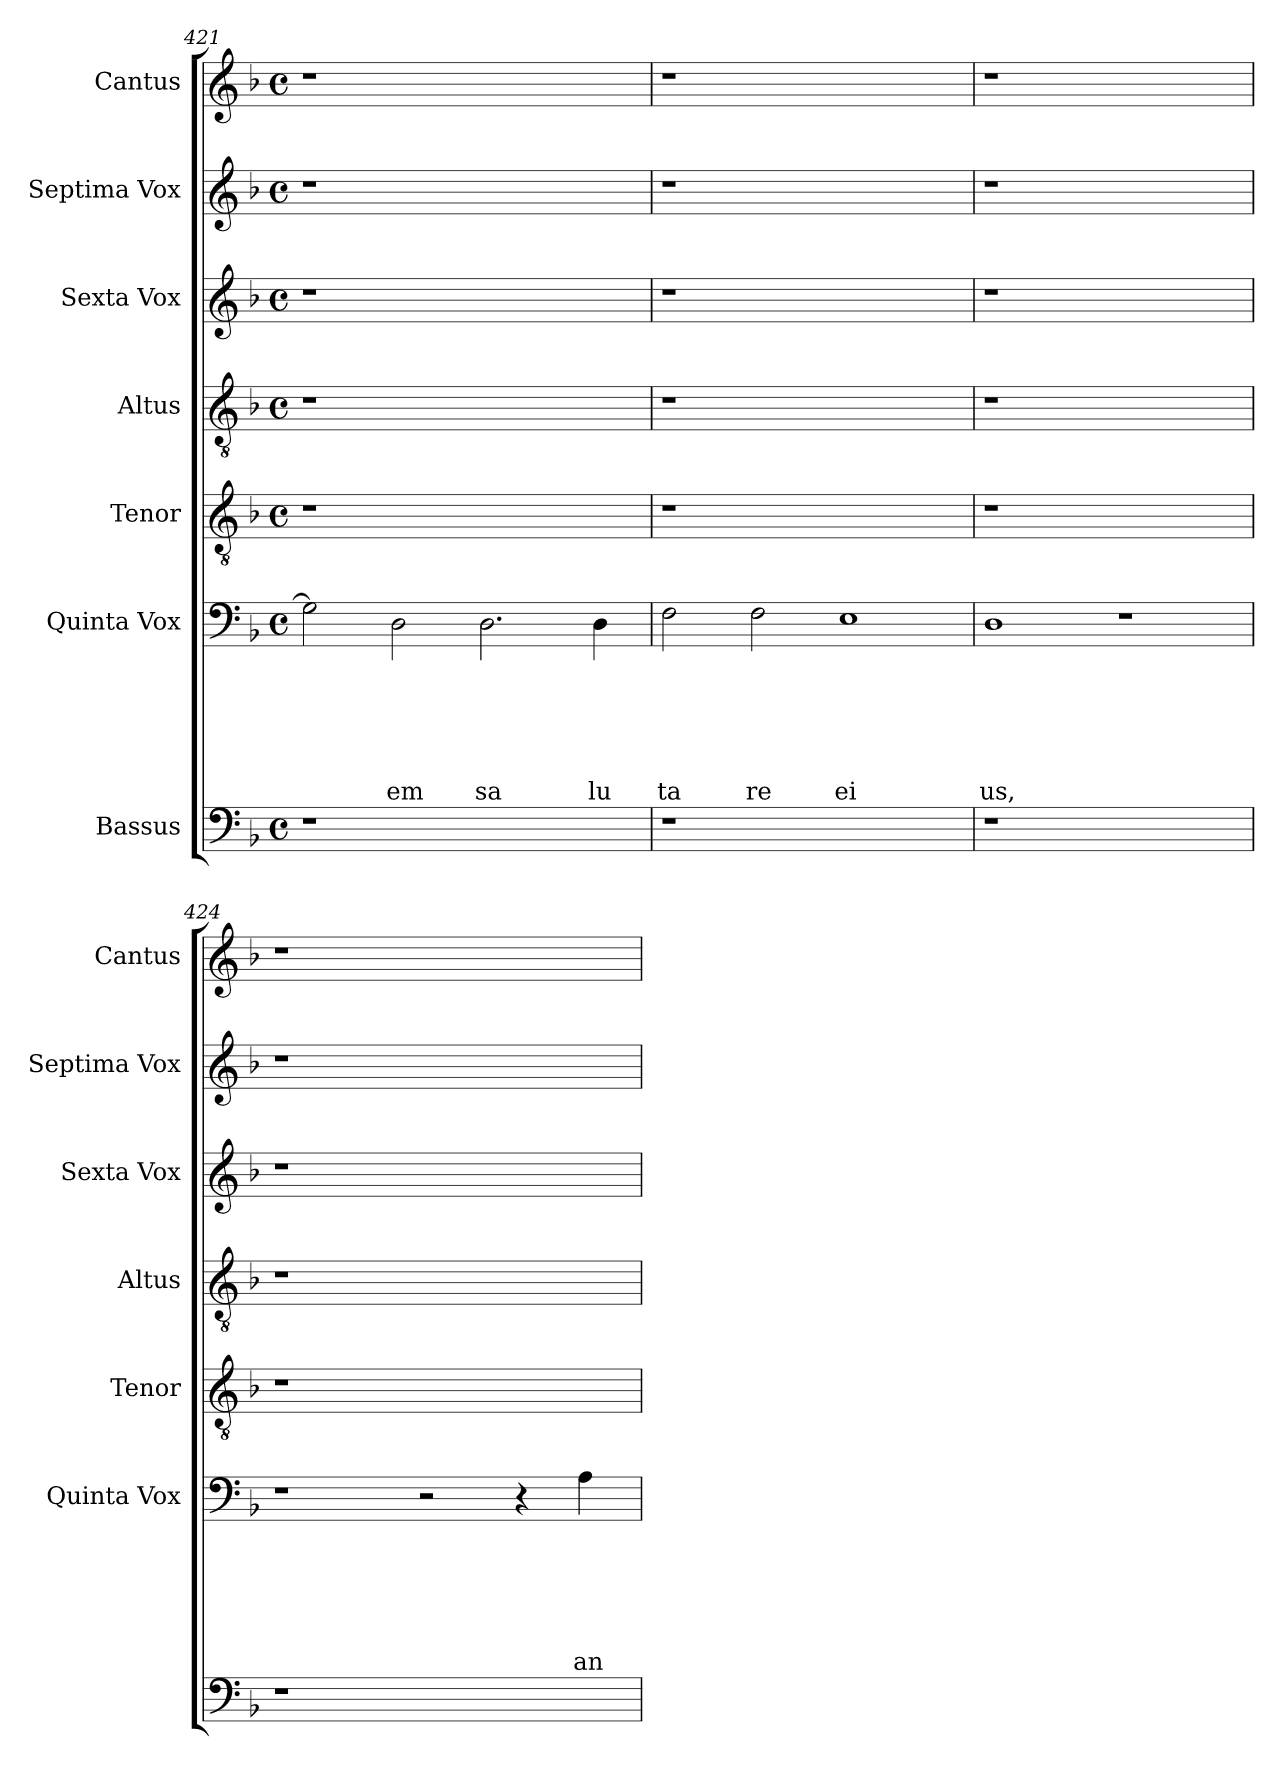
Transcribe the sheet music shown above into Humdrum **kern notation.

**kern	**kern	**text	**text	**text	**text	**text	**text	**kern	**kern	**kern	**kern	**kern
*part7	*part6	*part6	*part6	*part6	*part6	*part6	*part6	*part5	*part4	*part3	*part2	*part1
*staff7	*staff6	*staff6	*staff6	*staff6	*staff6	*staff6	*staff6	*staff5	*staff4	*staff3	*staff2	*staff1
*I"Bassus	*I"Quinta Vox	*	*	*	*	*	*	*I"Tenor	*I"Altus	*I"Sexta Vox	*I"Septima Vox	*I"Cantus
*	*I'Quinta Vox	*	*	*	*	*	*	*I'Tenor	*I'Altus	*I'Sexta Vox	*I'Septima Vox	*I'Cantus
*clefF4	*clefF4	*	*	*	*	*	*	*clefGv2	*clefGv2	*clefG2	*clefG2	*clefG2
*k[b-]	*k[b-]	*	*	*	*	*	*	*k[b-]	*k[b-]	*k[b-]	*k[b-]	*k[b-]
*F:	*F:	*	*	*	*	*	*	*F:	*F:	*F:	*F:	*F:
*M4/4	*M4/4	*	*	*	*	*	*	*M4/4	*M4/4	*M4/4	*M4/4	*M4/4
*met(c)	*met(c)	*	*	*	*	*	*	*met(c)	*met(c)	*met(c)	*met(c)	*met(c)
=421	=421	=421	=421	=421	=421	=421	=421	=421	=421	=421	=421	=421
1r	2G\]	.	.	.	.	.	.	1r	1r	1r	1r	1r
!	!	!	!	!	!	!	!LO:LY:b	!	!	!	!	!
.	2D\	.	.	.	.	.	em	.	.	.	.	.
!	!	!	!	!	!	!	!LO:LY:b	!	!	!	!	!
1ryy	2.D\	.	.	.	.	.	sa	1ryy	1ryy	1ryy	1ryy	1ryy
!	!	!	!	!	!	!	!LO:LY:b	!	!	!	!	!
.	4D\	.	.	.	.	.	lu	.	.	.	.	.
=422	=422	=422	=422	=422	=422	=422	=422	=422	=422	=422	=422	=422
!	!	!	!	!	!	!	!LO:LY:b	!	!	!	!	!
1r	2F\	.	.	.	.	.	ta	1r	1r	1r	1r	1r
!	!	!	!	!	!	!	!LO:LY:b	!	!	!	!	!
.	2F\	.	.	.	.	.	re	.	.	.	.	.
!	!	!	!	!	!	!	!LO:LY:b	!	!	!	!	!
1ryy	1E	.	.	.	.	.	ei	1ryy	1ryy	1ryy	1ryy	1ryy
=423	=423	=423	=423	=423	=423	=423	=423	=423	=423	=423	=423	=423
!	!	!	!	!	!	!	!LO:LY:b	!	!	!	!	!
1r	1D	.	.	.	.	.	us,	1r	1r	1r	1r	1r
1ryy	1r	.	.	.	.	.	.	1ryy	1ryy	1ryy	1ryy	1ryy
!!LO:LB:g=z
=424	=424	=424	=424	=424	=424	=424	=424	=424	=424	=424	=424	=424
1r	1r	.	.	.	.	.	.	1r	1r	1r	1r	1r
1ryy	2r	.	.	.	.	.	.	1ryy	1ryy	1ryy	1ryy	1ryy
.	4r	.	.	.	.	.	.	.	.	.	.	.
!	!	!	!	!	!	!	!LO:LY:b	!	!	!	!	!
.	4A\	.	.	.	.	.	an-	.	.	.	.	.
=	=	=	=	=	=	=	=	=	=	=	=	=
*-	*-	*-	*-	*-	*-	*-	*-	*-	*-	*-	*-	*-
